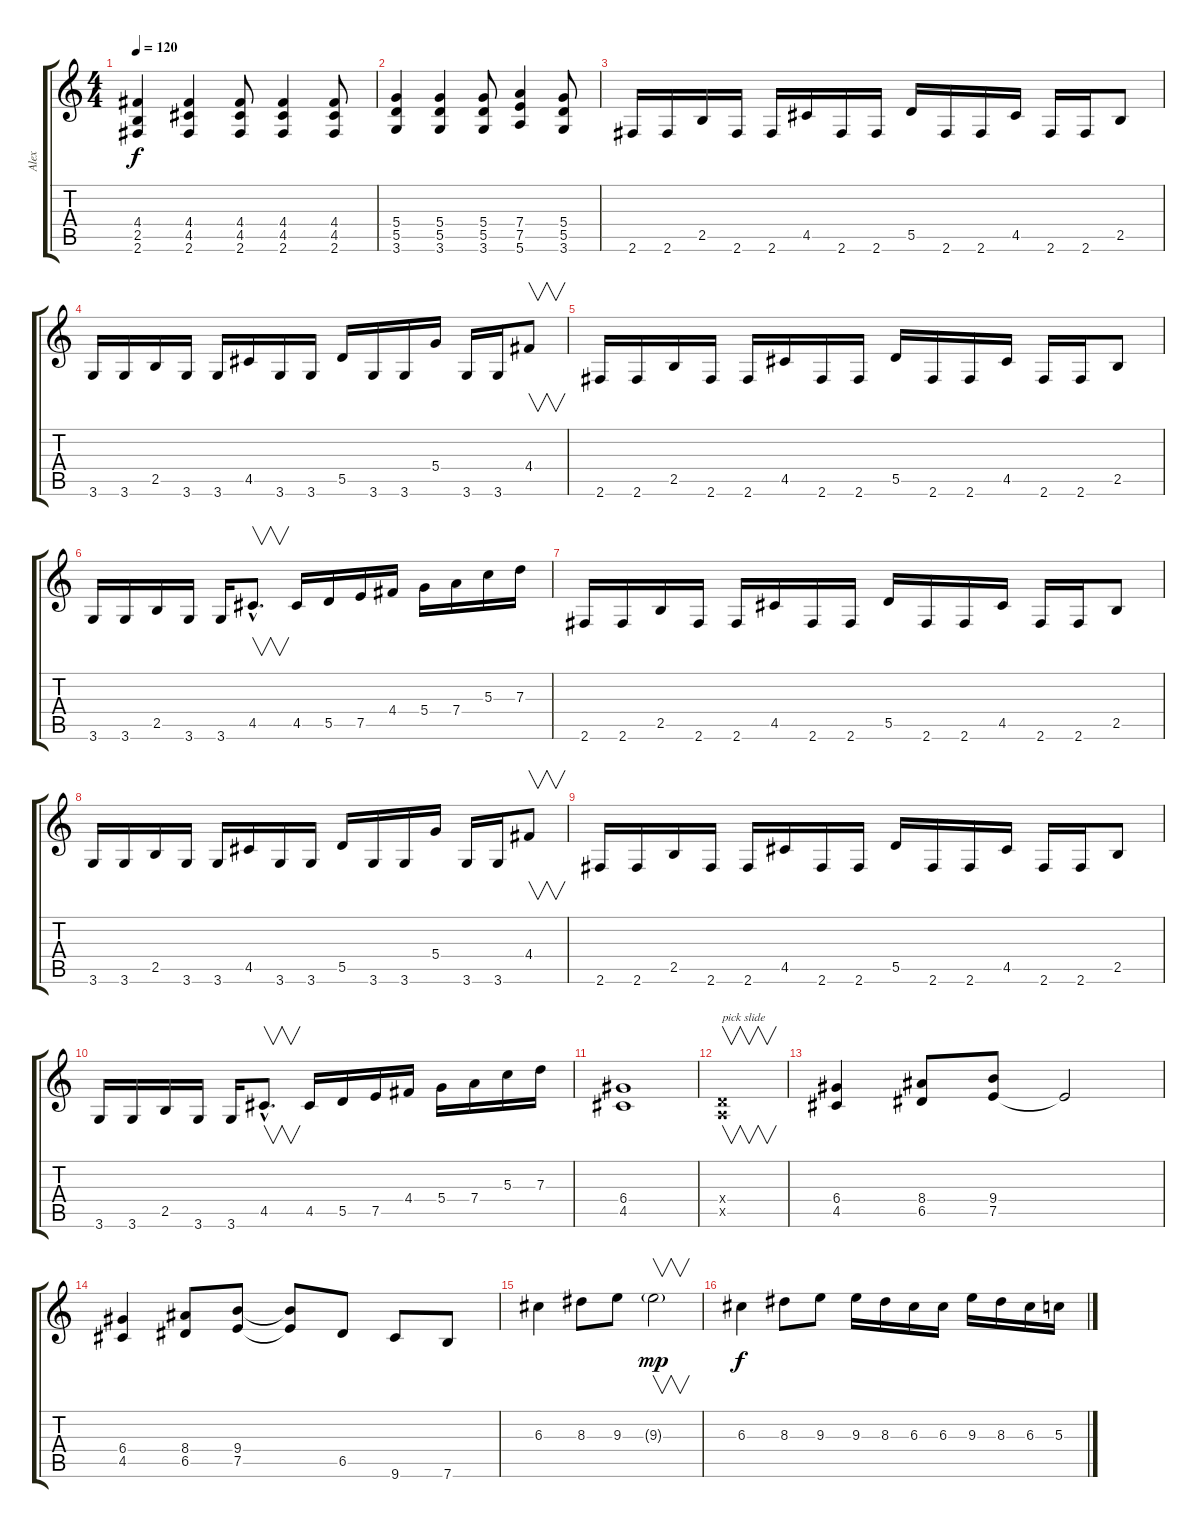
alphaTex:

\track ("Alex" "Alex") {instrument overdrivenguitar}
\staff {score tabs}
\tuning (E4 B3 G3 D3 A2 E2) {hide}
\ts (4 4)
\tempo 120
\clef g2
\ks c
(4.4 2.5 2.6).4{dy f} (4.4 4.5 2.6).4 (4.4 4.5 2.6).8 (4.4 4.5 2.6).4 (4.4 4.5 2.6).8 |
(5.4 5.5 3.6).4 (5.4 5.5 3.6).4 (5.4 5.5 3.6).8 (7.4 7.5 5.6).4 (5.4 5.5 3.6).8 |
2.6.16 2.6.16 2.5.16 2.6.16 2.6.16 4.5.16 2.6.16 2.6.16 5.5.16 2.6.16 2.6.16 4.5.16 2.6.16 2.6.16 2.5.8 |
3.6.16 3.6.16 2.5.16 3.6.16 3.6.16 4.5.16 3.6.16 3.6.16 5.5.16 3.6.16 3.6.16 5.4.16 3.6.16 3.6.16 4.4.8{v} |
2.6.16 2.6.16 2.5.16 2.6.16 2.6.16 4.5.16 2.6.16 2.6.16 5.5.16 2.6.16 2.6.16 4.5.16 2.6.16 2.6.16 2.5.8 |
3.6.16 3.6.16 2.5.16 3.6.16 3.6.16 4.5{hac}.8{v d} 4.5.16 5.5.16 7.5.16 4.4.16 5.4.16 7.4.16 5.3.16 7.3.16 |
2.6.16 2.6.16 2.5.16 2.6.16 2.6.16 4.5.16 2.6.16 2.6.16 5.5.16 2.6.16 2.6.16 4.5.16 2.6.16 2.6.16 2.5.8 |
3.6.16 3.6.16 2.5.16 3.6.16 3.6.16 4.5.16 3.6.16 3.6.16 5.5.16 3.6.16 3.6.16 5.4.16 3.6.16 3.6.16 4.4.8{v} |
2.6.16 2.6.16 2.5.16 2.6.16 2.6.16 4.5.16 2.6.16 2.6.16 5.5.16 2.6.16 2.6.16 4.5.16 2.6.16 2.6.16 2.5.8 |
3.6.16 3.6.16 2.5.16 3.6.16 3.6.16 4.5{hac}.8{v d} 4.5.16 5.5.16 7.5.16 4.4.16 5.4.16 7.4.16 5.3.16 7.3.16 |
(6.4 4.5).1 |
(0.4{x} 0.5{x}).1{v txt "pick slide"} |
(6.4 4.5).4 (8.4 6.5).8 (9.4 7.5).8 7.5{t}.2 |
(6.4 4.5).4 (8.4 6.5).8 (9.4 7.5).8 (9.4{t} 7.5{t}).8 6.5.8 9.6.8 7.6.8 |
6.3.4 8.3.8 9.3.8 9.3{g}.2{v dy mp} |
6.3.4{dy f} 8.3.8 9.3.8 9.3.16 8.3.16 6.3.16 6.3.16 9.3.16 8.3.16 6.3.16 5.3.16
